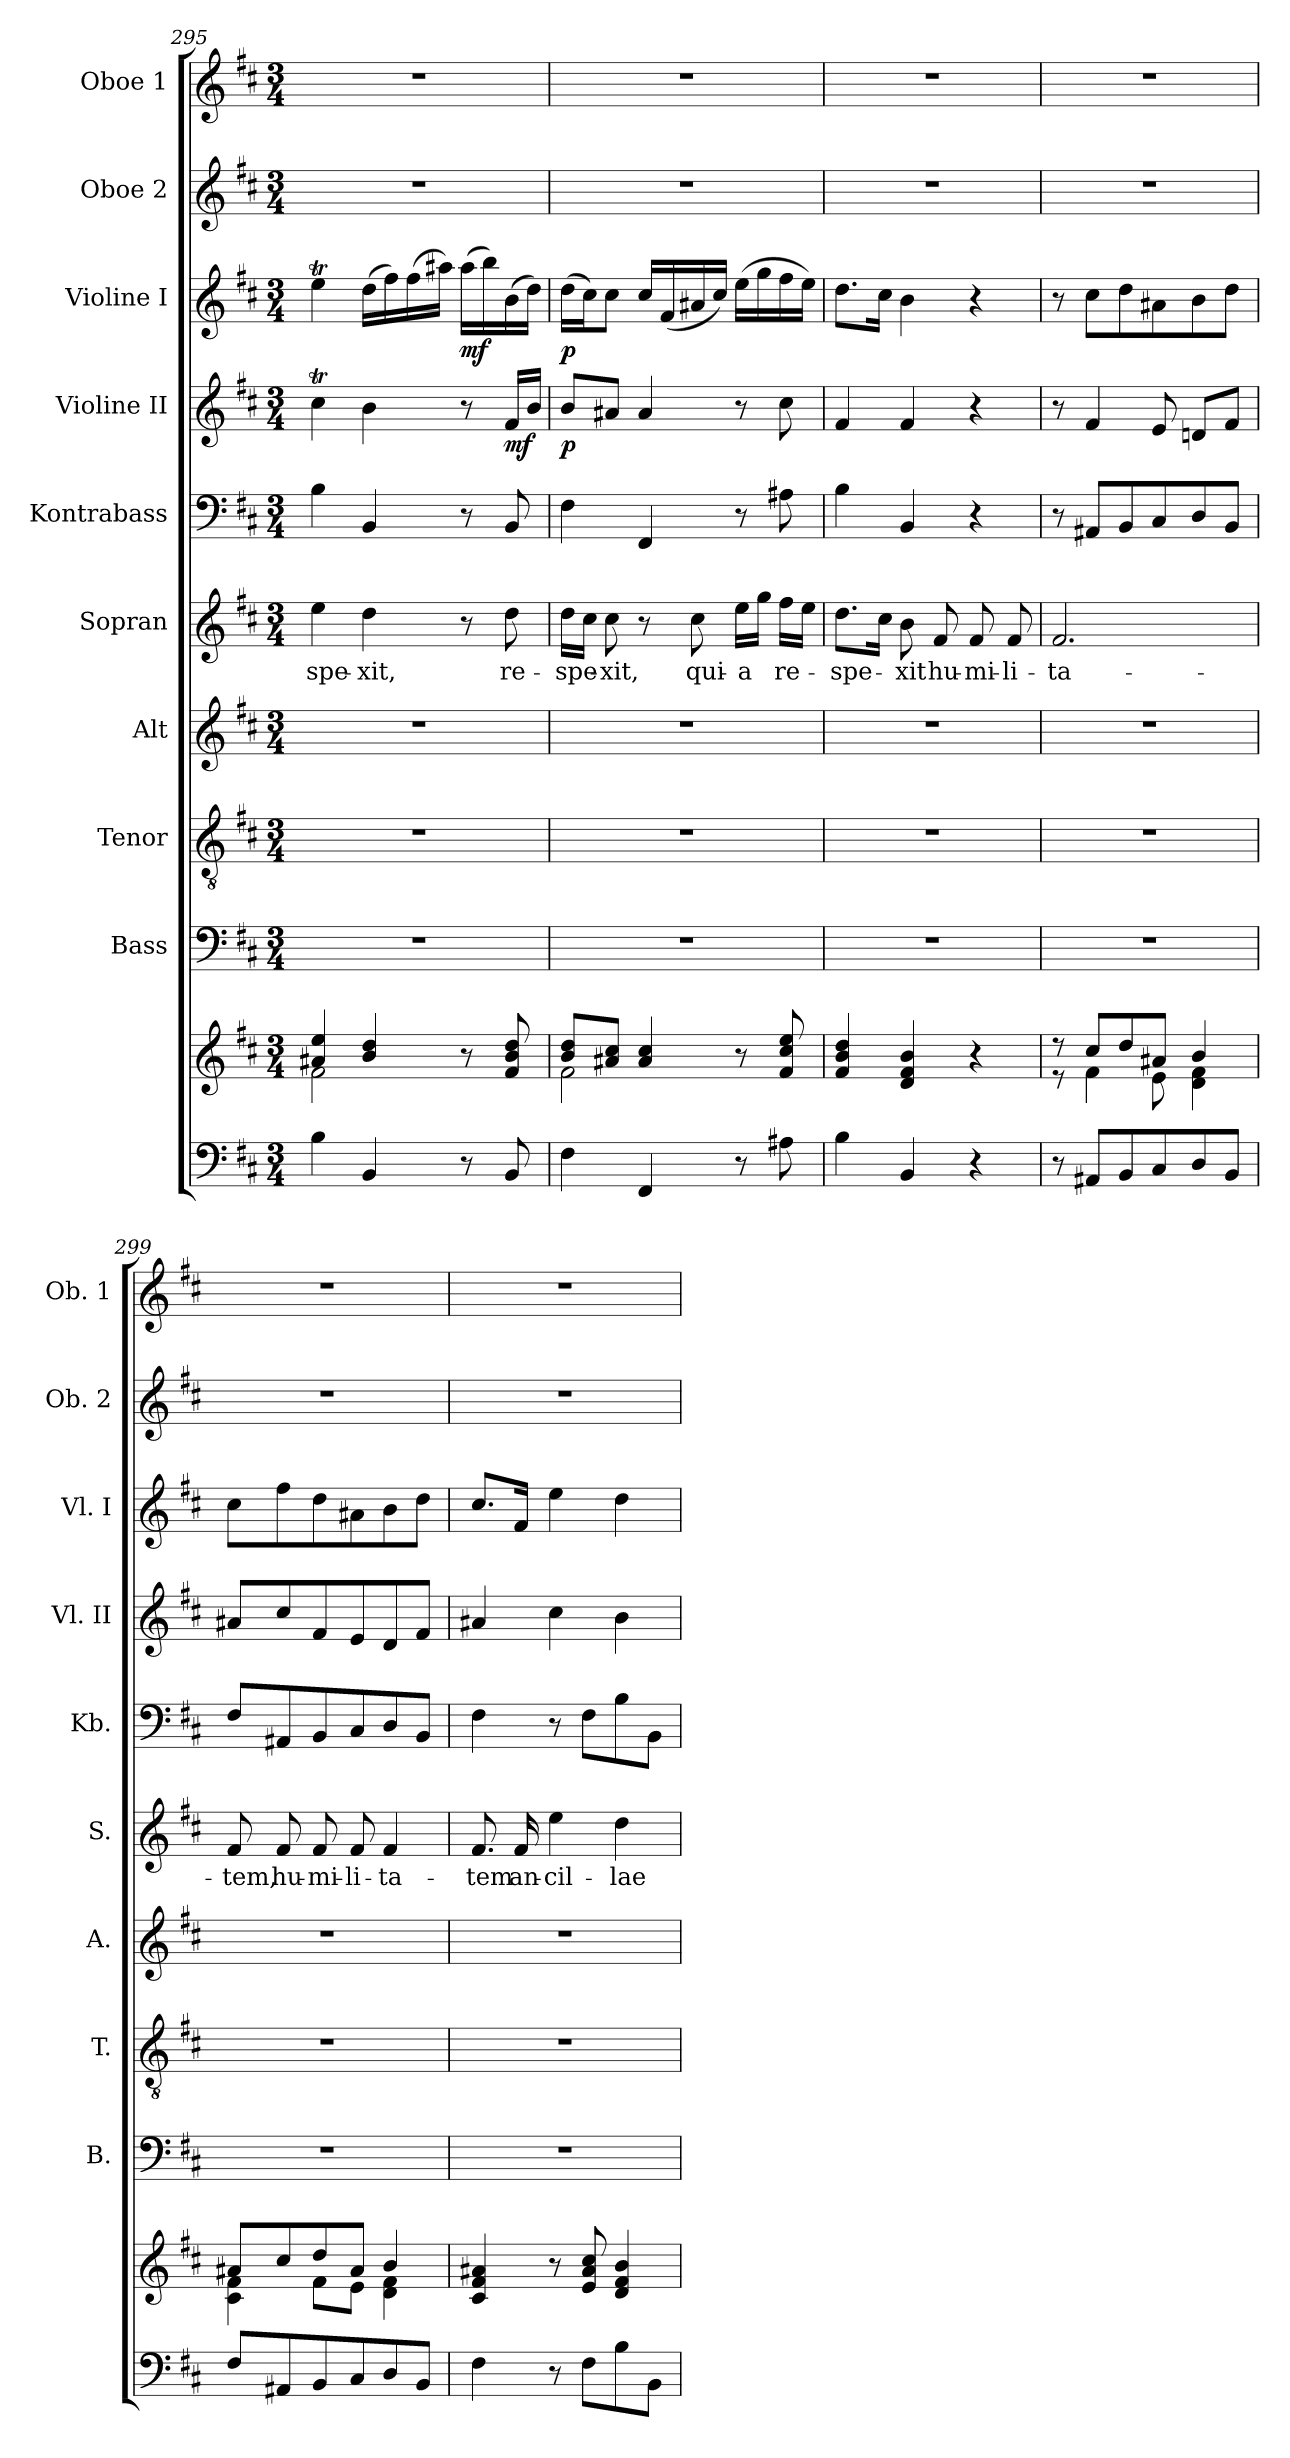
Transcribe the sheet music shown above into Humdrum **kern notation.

**kern	**kern	**kern	**kern	**kern	**kern	**text	**kern	**kern	**dynam	**kern	**dynam	**kern	**kern
*part10	*part10	*part9	*part8	*part7	*part6	*part6	*part5	*part4	*part4	*part3	*part3	*part2	*part1
*staff11	*staff10	*staff9	*staff8	*staff7	*staff6	*staff6	*staff5	*staff4	*staff4	*staff3	*staff3	*staff2	*staff1
*	*	*I"Bass	*I"Tenor	*I"Alt	*I"Sopran	*	*I"Kontrabass	*I"Violine II	*	*I"Violine I	*	*I"Oboe 2	*I"Oboe 1
*	*	*I'B.	*I'T.	*I'A.	*I'S.	*	*I'Kb.	*I'Vl. II	*	*I'Vl. I	*	*I'Ob. 2	*I'Ob. 1
*clefF4	*clefG2	*clefF4	*clefGv2	*clefG2	*clefG2	*	*clefF4	*clefG2	*	*clefG2	*	*clefG2	*clefG2
*	*	*	*	*	*	*	*ITrd7c12	*	*	*	*	*	*
*k[f#c#]	*k[f#c#]	*k[f#c#]	*k[f#c#]	*k[f#c#]	*k[f#c#]	*	*k[f#c#]	*k[f#c#]	*	*k[f#c#]	*	*k[f#c#]	*k[f#c#]
*D:	*D:	*D:	*D:	*D:	*D:	*	*D:	*D:	*	*D:	*	*D:	*D:
*M3/4	*M3/4	*M3/4	*M3/4	*M3/4	*M3/4	*	*M3/4	*M3/4	*	*M3/4	*	*M3/4	*M3/4
=295	=295	=295	=295	=295	=295	=295	=295	=295	=295	=295	=295	=295	=295
*	*^	*	*	*	*	*	*	*	*	*	*	*	*
!	!	!	!	!	!	!	!LO:LY:b	!	!	!	!	!	!	!
4B\	4a#X/ 4ee/	2f#\	2.r	2.r	2.r	4ee\	-spe-	4BB\	4cc#t\	.	4eeT\	.	2.r	2.r
!	!	!	!	!	!	!	!LO:LY:b	!	!	!	!	!	!	!
4BB/	4b/ 4dd/	.	.	.	.	4dd\	-xit,	4BBB/	4b\	.	(>16dd\LL	.	.	.
.	.	.	.	.	.	.	.	.	.	.	16ff#\)	.	.	.
.	.	.	.	.	.	.	.	.	.	.	(>16ff#\	.	.	.
.	.	.	.	.	.	.	.	.	.	.	16aa#X\JJ)	.	.	.
!	!	!	!	!	!	!	!	!	!	!	!	!LO:DY:b	!	!
8r	8r	4ryy	.	.	.	8r	.	8r	8r	.	(>16aa#\LL	mf	.	.
.	.	.	.	.	.	.	.	.	.	.	16bb\)	.	.	.
!	!	!	!	!	!	!	!LO:LY:b	!	!	!LO:DY:b	!	!	!	!
8BB/	8f#/ 8b/ 8dd/	.	.	.	.	8dd\	re-	8BBB/	16f#/LL	mf	(>16b\	.	.	.
.	.	.	.	.	.	.	.	.	16b/JJ	.	16dd\JJ)	.	.	.
=296	=296	=296	=296	=296	=296	=296	=296	=296	=296	=296	=296	=296	=296	=296
!	!	!	!	!	!	!	!LO:LY:b	!	!	!LO:DY:b	!	!LO:DY:b	!	!
4F#\	8b/ 8dd/L	2f#\	2.r	2.r	2.r	16dd\LL	-spe-	4FF#\	8b/L	p	(>16dd\LL	p	2.r	2.r
.	.	.	.	.	.	16cc#\JJ	.	.	.	.	16cc#\J)	.	.	.
!	!	!	!	!	!	!	!LO:LY:b	!	!	!	!	!	!	!
.	8a#X/ 8cc#/J	.	.	.	.	8cc#\	-xit,	.	8a#X/J	.	8cc#\J	.	.	.
4FF#/	4a#/ 4cc#/	.	.	.	.	8r	.	4FFF#/	4a#/	.	16cc#/LL	.	.	.
.	.	.	.	.	.	.	.	.	.	.	(<16f#/	.	.	.
!	!	!	!	!	!	!	!LO:LY:b	!	!	!	!	!	!	!
.	.	.	.	.	.	8cc#\	qui-	.	.	.	16a#X/	.	.	.
.	.	.	.	.	.	.	.	.	.	.	16cc#/JJ)	.	.	.
!	!	!	!	!	!	!	!LO:LY:b	!	!	!	!	!	!	!
8r	8r	4ryy	.	.	.	16ee\LL	-a	8r	8r	.	(>16ee\LL	.	.	.
.	.	.	.	.	.	16gg\JJ	.	.	.	.	16gg\	.	.	.
!	!	!	!	!	!	!	!LO:LY:b	!	!	!	!	!	!	!
8A#X\	8f#/ 8cc#/ 8ee/	.	.	.	.	16ff#\LL	re-	8AA#X\	8cc#\	.	16ff#\	.	.	.
.	.	.	.	.	.	16ee\JJ	.	.	.	.	16ee\JJ)	.	.	.
*	*v	*v	*	*	*	*	*	*	*	*	*	*	*	*
!!LO:PB:g=z
=297	=297	=297	=297	=297	=297	=297	=297	=297	=297	=297	=297	=297	=297
!	!	!	!	!	!	!LO:LY:b	!	!	!	!	!	!	!
4B\	4f#/ 4b/ 4dd/	2.r	2.r	2.r	8.dd\L	-spe-	4BB\	4f#/	.	8.dd\L	.	2.r	2.r
.	.	.	.	.	16cc#\Jk	.	.	.	.	16cc#\Jk	.	.	.
!	!	!	!	!	!	!LO:LY:b	!	!	!	!	!	!	!
4BB/	4d/ 4f#/ 4b/	.	.	.	8b\	-xit	4BBB/	4f#/	.	4b\	.	.	.
!	!	!	!	!	!	!LO:LY:b	!	!	!	!	!	!	!
.	.	.	.	.	8f#/	hu-	.	.	.	.	.	.	.
!	!	!	!	!	!	!LO:LY:b	!	!	!	!	!	!	!
4r	4r	.	.	.	8f#/	-mi-	4r	4r	.	4r	.	.	.
!	!	!	!	!	!	!LO:LY:b	!	!	!	!	!	!	!
.	.	.	.	.	8f#/	-li-	.	.	.	.	.	.	.
=298	=298	=298	=298	=298	=298	=298	=298	=298	=298	=298	=298	=298	=298
*	*^	*	*	*	*	*	*	*	*	*	*	*	*
!	!	!	!	!	!	!	!LO:LY:b	!	!	!	!	!	!	!
8r	8r	8r	2.r	2.r	2.r	2.f#/	-ta-	8r	8r	.	8r	.	2.r	2.r
8AA#X/L	8cc#/L	4f#\	.	.	.	.	.	8AAA#X/L	4f#/	.	8cc#\L	.	.	.
8BB/	8dd/	.	.	.	.	.	.	8BBB/	.	.	8dd\	.	.	.
8C#/	8a#X/J	8e\	.	.	.	.	.	8CC#/	8e/	.	8a#X\	.	.	.
8D/	4b/	4d\ 4f#\	.	.	.	.	.	8DD/	8dn/L	.	8b\	.	.	.
8BB/J	.	.	.	.	.	.	.	8BBB/J	8f#/J	.	8dd\J	.	.	.
=299	=299	=299	=299	=299	=299	=299	=299	=299	=299	=299	=299	=299	=299	=299
!	!	!	!	!	!	!	!LO:LY:b	!	!	!	!	!	!	!
8F#/L	8a#X/L	4c#\ 4f#\	2.r	2.r	2.r	8f#/	-tem,	8FF#/L	8a#X/L	.	8cc#\L	.	2.r	2.r
!	!	!	!	!	!	!	!LO:LY:b	!	!	!	!	!	!	!
8AA#X/	8cc#/	.	.	.	.	8f#/	hu-	8AAA#X/	8cc#/	.	8ff#\	.	.	.
!	!	!	!	!	!	!	!LO:LY:b	!	!	!	!	!	!	!
8BB/	8dd/	8f#\L	.	.	.	8f#/	-mi-	8BBB/	8f#/	.	8dd\	.	.	.
!	!	!	!	!	!	!	!LO:LY:b	!	!	!	!	!	!	!
8C#/	8a#/J	8e\J	.	.	.	8f#/	-li-	8CC#/	8e/	.	8a#X\	.	.	.
!	!	!	!	!	!	!	!LO:LY:b	!	!	!	!	!	!	!
8D/	4b/	4d\ 4f#\	.	.	.	4f#/	-ta-	8DD/	8d/	.	8b\	.	.	.
8BB/J	.	.	.	.	.	.	.	8BBB/J	8f#/J	.	8dd\J	.	.	.
*	*v	*v	*	*	*	*	*	*	*	*	*	*	*	*
=300	=300	=300	=300	=300	=300	=300	=300	=300	=300	=300	=300	=300	=300
!	!	!	!	!	!	!LO:LY:b	!	!	!	!	!	!	!
4F#\	4c#/ 4f#/ 4a#X/	2.r	2.r	2.r	8.f#/	-tem	4FF#\	4a#X/	.	8.cc#/L	.	2.r	2.r
!	!	!	!	!	!	!LO:LY:b	!	!	!	!	!	!	!
.	.	.	.	.	16f#/	an-	.	.	.	16f#/Jk	.	.	.
!	!	!	!	!	!	!LO:LY:b	!	!	!	!	!	!	!
8r	8r	.	.	.	4ee\	-cil-	8r	4cc#\	.	4ee\	.	.	.
8F#\L	8e/ 8a#/ 8cc#/	.	.	.	.	.	8FF#\L	.	.	.	.	.	.
!	!	!	!	!	!	!LO:LY:b	!	!	!	!	!	!	!
8B\	4d/ 4f#/ 4b/	.	.	.	4dd\	-lae	8BB\	4b\	.	4dd\	.	.	.
8BB\J	.	.	.	.	.	.	8BBB\J	.	.	.	.	.	.
=	=	=	=	=	=	=	=	=	=	=	=	=	=
*-	*-	*-	*-	*-	*-	*-	*-	*-	*-	*-	*-	*-	*-
